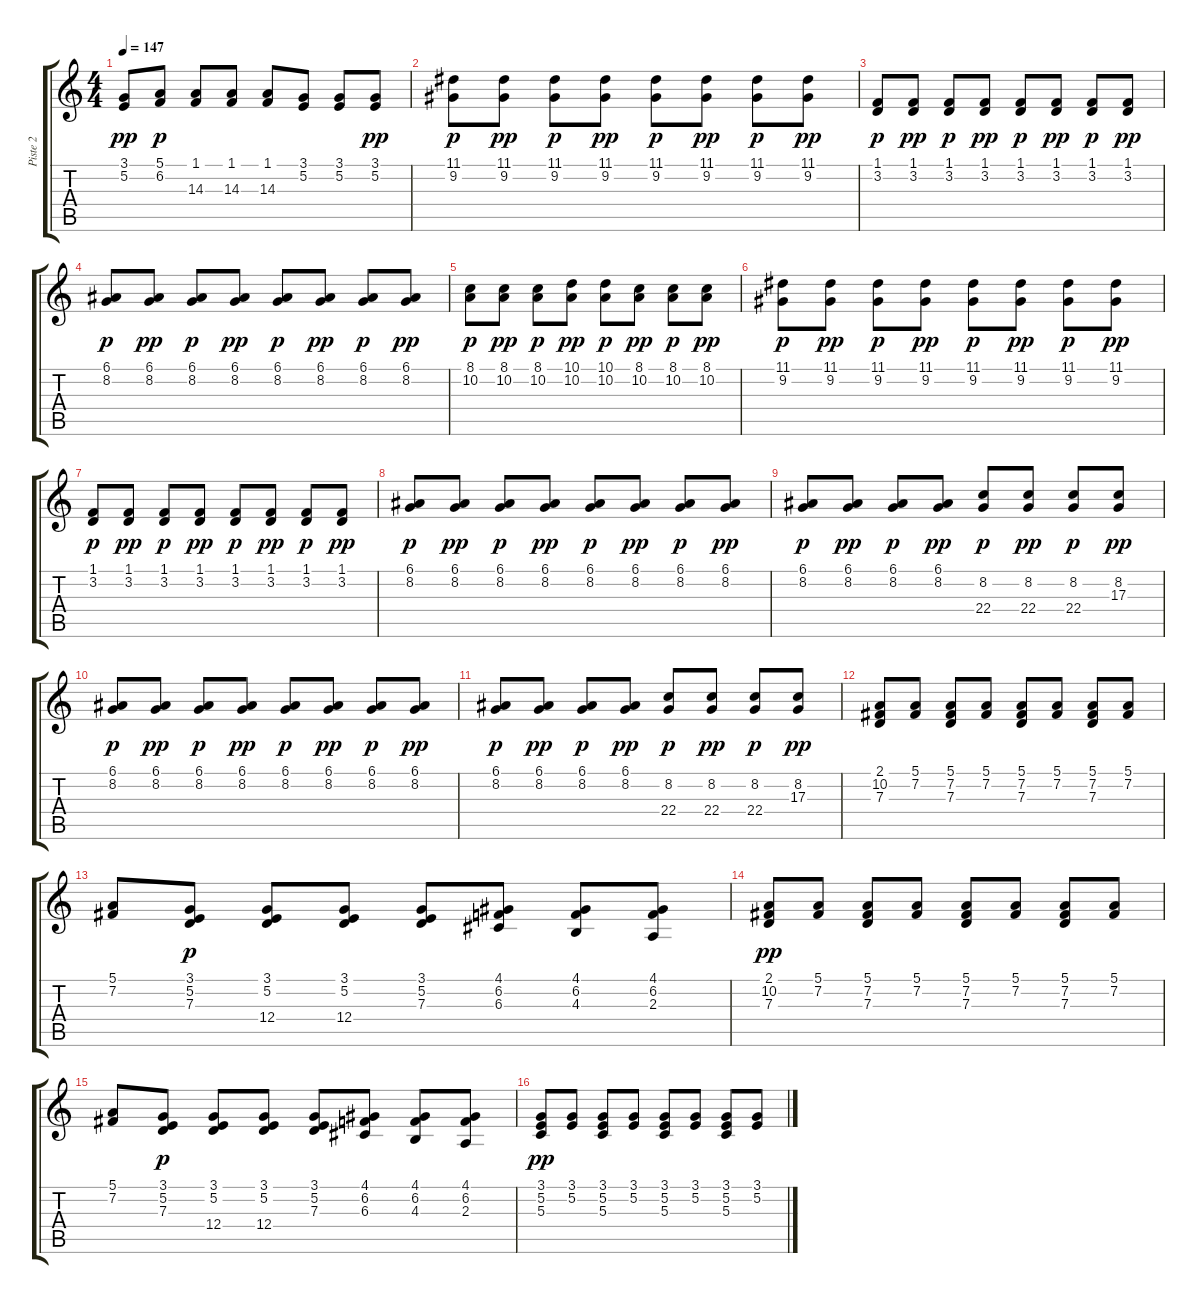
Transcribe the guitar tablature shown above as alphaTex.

\track ("Piste 2" "Piste 2") {instrument acousticgrandpiano}
\staff {score tabs}
\tuning (E4 B3 G3 D3 A2 E2) {hide}
\ts (4 4)
\tempo 147
\clef g2
\ks c
(3.1 5.2).8{dy pp} (5.1 6.2).8{dy p} (1.1 14.3).8 (1.1 14.3).8 (1.1 14.3).8 (3.1 5.2).8 (3.1 5.2).8 (3.1 5.2).8{dy pp} |
(11.1 9.2).8{dy p} (11.1 9.2).8{dy pp} (11.1 9.2).8{dy p} (11.1 9.2).8{dy pp} (11.1 9.2).8{dy p} (11.1 9.2).8{dy pp} (11.1 9.2).8{dy p} (11.1 9.2).8{dy pp} |
(1.1 3.2).8{dy p} (1.1 3.2).8{dy pp} (1.1 3.2).8{dy p} (1.1 3.2).8{dy pp} (1.1 3.2).8{dy p} (1.1 3.2).8{dy pp} (1.1 3.2).8{dy p} (1.1 3.2).8{dy pp} |
(6.1 8.2).8{dy p} (6.1 8.2).8{dy pp} (6.1 8.2).8{dy p} (6.1 8.2).8{dy pp} (6.1 8.2).8{dy p} (6.1 8.2).8{dy pp} (6.1 8.2).8{dy p} (6.1 8.2).8{dy pp} |
(8.1 10.2).8{dy p} (8.1 10.2).8{dy pp} (8.1 10.2).8{dy p} (10.1 10.2).8{dy pp} (10.1 10.2).8{dy p} (8.1 10.2).8{dy pp} (8.1 10.2).8{dy p} (8.1 10.2).8{dy pp} |
(11.1 9.2).8{dy p} (11.1 9.2).8{dy pp} (11.1 9.2).8{dy p} (11.1 9.2).8{dy pp} (11.1 9.2).8{dy p} (11.1 9.2).8{dy pp} (11.1 9.2).8{dy p} (11.1 9.2).8{dy pp} |
(1.1 3.2).8{dy p} (1.1 3.2).8{dy pp} (1.1 3.2).8{dy p} (1.1 3.2).8{dy pp} (1.1 3.2).8{dy p} (1.1 3.2).8{dy pp} (1.1 3.2).8{dy p} (1.1 3.2).8{dy pp} |
(6.1 8.2).8{dy p} (6.1 8.2).8{dy pp} (6.1 8.2).8{dy p} (6.1 8.2).8{dy pp} (6.1 8.2).8{dy p} (6.1 8.2).8{dy pp} (6.1 8.2).8{dy p} (6.1 8.2).8{dy pp} |
(6.1 8.2).8{dy p} (6.1 8.2).8{dy pp} (6.1 8.2).8{dy p} (6.1 8.2).8{dy pp} (8.2 22.4).8{dy p} (8.2 22.4).8{dy pp} (8.2 22.4).8{dy p} (8.2 17.3).8{dy pp} |
(6.1 8.2).8{dy p} (6.1 8.2).8{dy pp} (6.1 8.2).8{dy p} (6.1 8.2).8{dy pp} (6.1 8.2).8{dy p} (6.1 8.2).8{dy pp} (6.1 8.2).8{dy p} (6.1 8.2).8{dy pp} |
(6.1 8.2).8{dy p} (6.1 8.2).8{dy pp} (6.1 8.2).8{dy p} (6.1 8.2).8{dy pp} (8.2 22.4).8{dy p} (8.2 22.4).8{dy pp} (8.2 22.4).8{dy p} (8.2 17.3).8{dy pp} |
(2.1 10.2 7.3).8 (5.1 7.2).8 (5.1 7.2 7.3).8 (5.1 7.2).8 (5.1 7.2 7.3).8 (5.1 7.2).8 (5.1 7.2 7.3).8 (5.1 7.2).8 |
(5.1 7.2).8 (3.1 5.2 7.3).8{dy p} (3.1 5.2 12.4).8 (3.1 5.2 12.4).8 (3.1 5.2 7.3).8 (4.1 6.2 6.3).8 (4.1 6.2 4.3).8 (4.1 6.2 2.3).8 |
(2.1 10.2 7.3).8{dy pp} (5.1 7.2).8 (5.1 7.2 7.3).8 (5.1 7.2).8 (5.1 7.2 7.3).8 (5.1 7.2).8 (5.1 7.2 7.3).8 (5.1 7.2).8 |
(5.1 7.2).8 (3.1 5.2 7.3).8{dy p} (3.1 5.2 12.4).8 (3.1 5.2 12.4).8 (3.1 5.2 7.3).8 (4.1 6.2 6.3).8 (4.1 6.2 4.3).8 (4.1 6.2 2.3).8 |
(3.1 5.2 5.3).8{dy pp} (3.1 5.2).8 (3.1 5.2 5.3).8 (3.1 5.2).8 (3.1 5.2 5.3).8 (3.1 5.2).8 (3.1 5.2 5.3).8 (3.1 5.2).8
